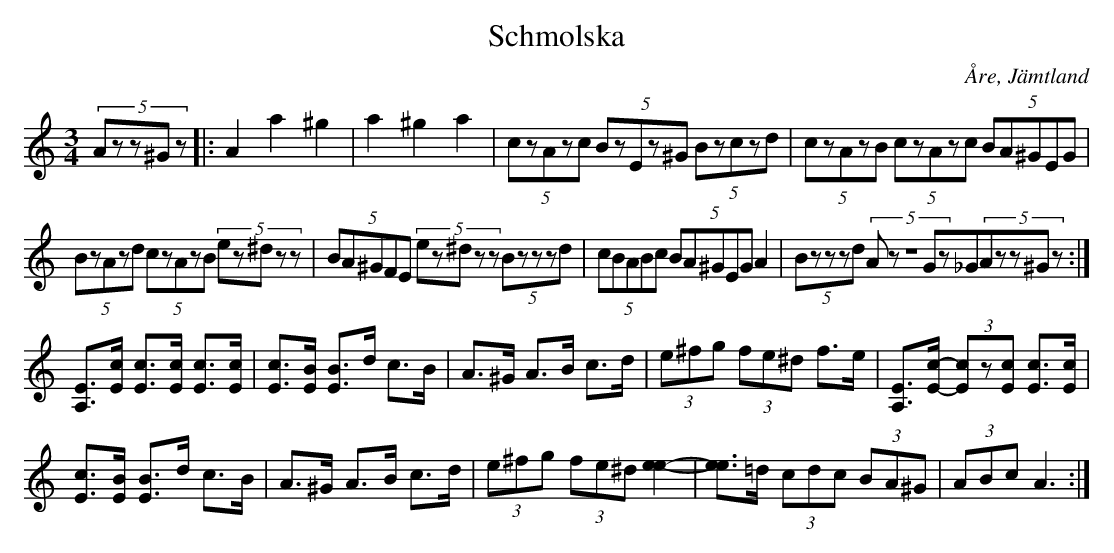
X:1
T:Schmolska
O:Åre, Jämtland
M:3/4
L:1/8
K:Am
(5:2Azz^Gz|:A2 a2 ^g2|a2 ^g2 a2|  (5:2czAzc (5:2BzEz^G (5:2Bzczd|  (5:2czAzB (5:2czAzc (5:2BA^GEG|
 (5:2BzAzd (5:2czAzB (5:2ez^dzz|  (5:2BA^GFE (5:2ez^dzz (5:2Bzzzd|  (5:2cBABc (5:2BA^GEG  A2|  (5:2Bzzzd (5:2AzZGz_G(5:2Azz^Gz  :|
[EA,]>[cE] [cE]>[cE] [cE]>[cE] | [cE]>[BE] [BE]>d c>B | A>^G A>B c>d | (3e^fg (3fe^d f>e | [EA,]>[c-E-] (3[cE]z[cE] [cE]>[cE] |
[cE]>[BE] [BE]>d c>B | A>^G A>B c>d | (3e^fg (3fe^d [e2-e2-] | [ee]>=d (3cdc (3BA^G | (3ABc A3 :|]
